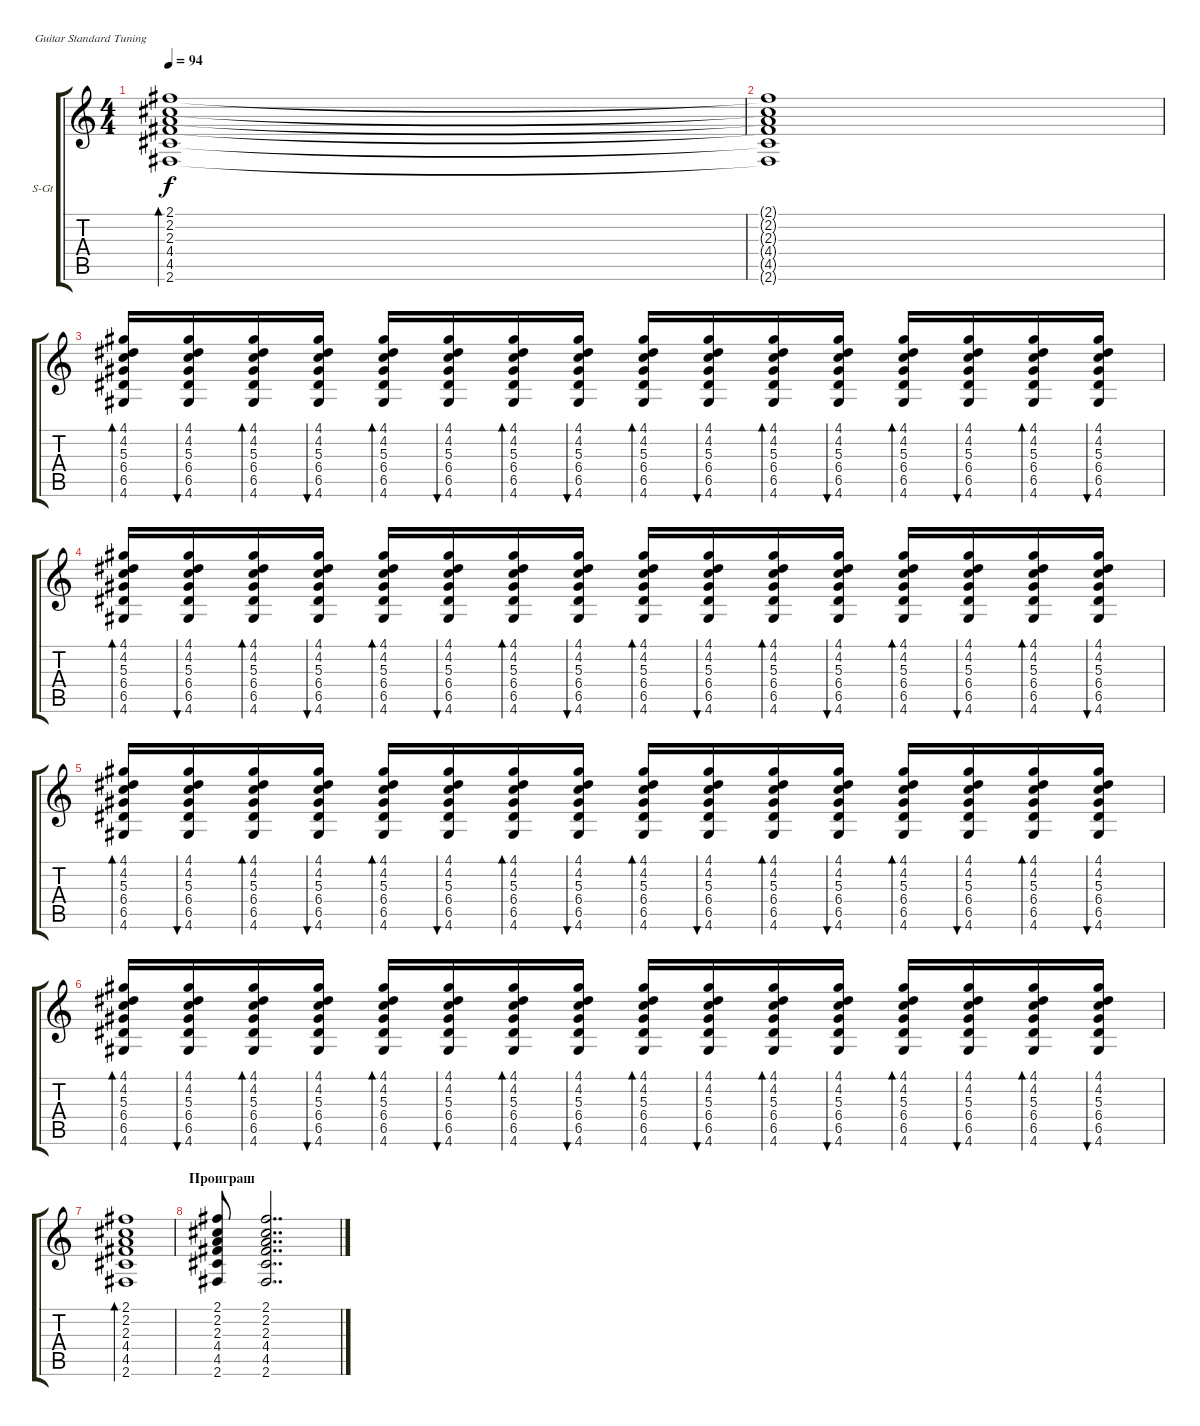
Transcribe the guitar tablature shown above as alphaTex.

\defaultSystemsLayout 4
\bracketExtendMode groupsimilarinstruments
\firstSystemTrackNameOrientation horizontal
\otherSystemsTrackNameOrientation horizontal
\track ("В. Бутусов (гитара)" "S-Gt") {instrument acousticguitarsteel}
\staff {score tabs}
\tuning (E4 B3 G3 D3 A2 E2)
\ts (4 4)
\tempo 94
\clef g2
\ks c
(2.6 4.5 4.4 2.3 2.2 2.1).1{bd 154 dy f} |
(2.6{t} 4.5{t} 4.4{t} 2.3{t} 2.2{t} 2.1{t}).1 |
(4.6 6.5 6.4 5.3 4.2 4.1).16{bd 42} (4.6 6.5 6.4 5.3 4.2 4.1).16{bu 46} (4.6 6.5 6.4 5.3 4.2 4.1).16{bd 42} (4.6 6.5 6.4 5.3 4.2 4.1).16{bu 46} (4.6 6.5 6.4 5.3 4.2 4.1).16{bd 42} (4.6 6.5 6.4 5.3 4.2 4.1).16{bu 46} (4.6 6.5 6.4 5.3 4.2 4.1).16{bd 42} (4.6 6.5 6.4 5.3 4.2 4.1).16{bu 46} (4.6 6.5 6.4 5.3 4.2 4.1).16{bd 42} (4.6 6.5 6.4 5.3 4.2 4.1).16{bu 46} (4.6 6.5 6.4 5.3 4.2 4.1).16{bd 42} (4.6 6.5 6.4 5.3 4.2 4.1).16{bu 46} (4.6 6.5 6.4 5.3 4.2 4.1).16{bd 42} (4.6 6.5 6.4 5.3 4.2 4.1).16{bu 46} (4.6 6.5 6.4 5.3 4.2 4.1).16{bd 42} (4.6 6.5 6.4 5.3 4.2 4.1).16{bu 46} |
(4.6 6.5 6.4 5.3 4.2 4.1).16{bd 42} (4.6 6.5 6.4 5.3 4.2 4.1).16{bu 46} (4.6 6.5 6.4 5.3 4.2 4.1).16{bd 42} (4.6 6.5 6.4 5.3 4.2 4.1).16{bu 46} (4.6 6.5 6.4 5.3 4.2 4.1).16{bd 42} (4.6 6.5 6.4 5.3 4.2 4.1).16{bu 46} (4.6 6.5 6.4 5.3 4.2 4.1).16{bd 42} (4.6 6.5 6.4 5.3 4.2 4.1).16{bu 46} (4.6 6.5 6.4 5.3 4.2 4.1).16{bd 42} (4.6 6.5 6.4 5.3 4.2 4.1).16{bu 46} (4.6 6.5 6.4 5.3 4.2 4.1).16{bd 42} (4.6 6.5 6.4 5.3 4.2 4.1).16{bu 46} (4.6 6.5 6.4 5.3 4.2 4.1).16{bd 42} (4.6 6.5 6.4 5.3 4.2 4.1).16{bu 46} (4.6 6.5 6.4 5.3 4.2 4.1).16{bd 42} (4.6 6.5 6.4 5.3 4.2 4.1).16{bu 46} |
(4.6 6.5 6.4 5.3 4.2 4.1).16{bd 42} (4.6 6.5 6.4 5.3 4.2 4.1).16{bu 46} (4.6 6.5 6.4 5.3 4.2 4.1).16{bd 42} (4.6 6.5 6.4 5.3 4.2 4.1).16{bu 46} (4.6 6.5 6.4 5.3 4.2 4.1).16{bd 42} (4.6 6.5 6.4 5.3 4.2 4.1).16{bu 46} (4.6 6.5 6.4 5.3 4.2 4.1).16{bd 42} (4.6 6.5 6.4 5.3 4.2 4.1).16{bu 46} (4.6 6.5 6.4 5.3 4.2 4.1).16{bd 42} (4.6 6.5 6.4 5.3 4.2 4.1).16{bu 46} (4.6 6.5 6.4 5.3 4.2 4.1).16{bd 42} (4.6 6.5 6.4 5.3 4.2 4.1).16{bu 46} (4.6 6.5 6.4 5.3 4.2 4.1).16{bd 42} (4.6 6.5 6.4 5.3 4.2 4.1).16{bu 46} (4.6 6.5 6.4 5.3 4.2 4.1).16{bd 42} (4.6 6.5 6.4 5.3 4.2 4.1).16{bu 46} |
(4.6 6.5 6.4 5.3 4.2 4.1).16{bd 42} (4.6 6.5 6.4 5.3 4.2 4.1).16{bu 46} (4.6 6.5 6.4 5.3 4.2 4.1).16{bd 42} (4.6 6.5 6.4 5.3 4.2 4.1).16{bu 46} (4.6 6.5 6.4 5.3 4.2 4.1).16{bd 42} (4.6 6.5 6.4 5.3 4.2 4.1).16{bu 46} (4.6 6.5 6.4 5.3 4.2 4.1).16{bd 42} (4.6 6.5 6.4 5.3 4.2 4.1).16{bu 46} (4.6 6.5 6.4 5.3 4.2 4.1).16{bd 42} (4.6 6.5 6.4 5.3 4.2 4.1).16{bu 46} (4.6 6.5 6.4 5.3 4.2 4.1).16{bd 42} (4.6 6.5 6.4 5.3 4.2 4.1).16{bu 46} (4.6 6.5 6.4 5.3 4.2 4.1).16{bd 42} (4.6 6.5 6.4 5.3 4.2 4.1).16{bu 46} (4.6 6.5 6.4 5.3 4.2 4.1).16{bd 42} (4.6 6.5 6.4 5.3 4.2 4.1).16{bu 46} |
(2.6 4.5 4.4 2.3 2.2 2.1).1{bd 39} |
\section ("" "Проиграш")
(2.6 4.5 4.4 2.3 2.2 2.1).8 (2.6 4.5 4.4 2.3 2.2 2.1).2{dd}
